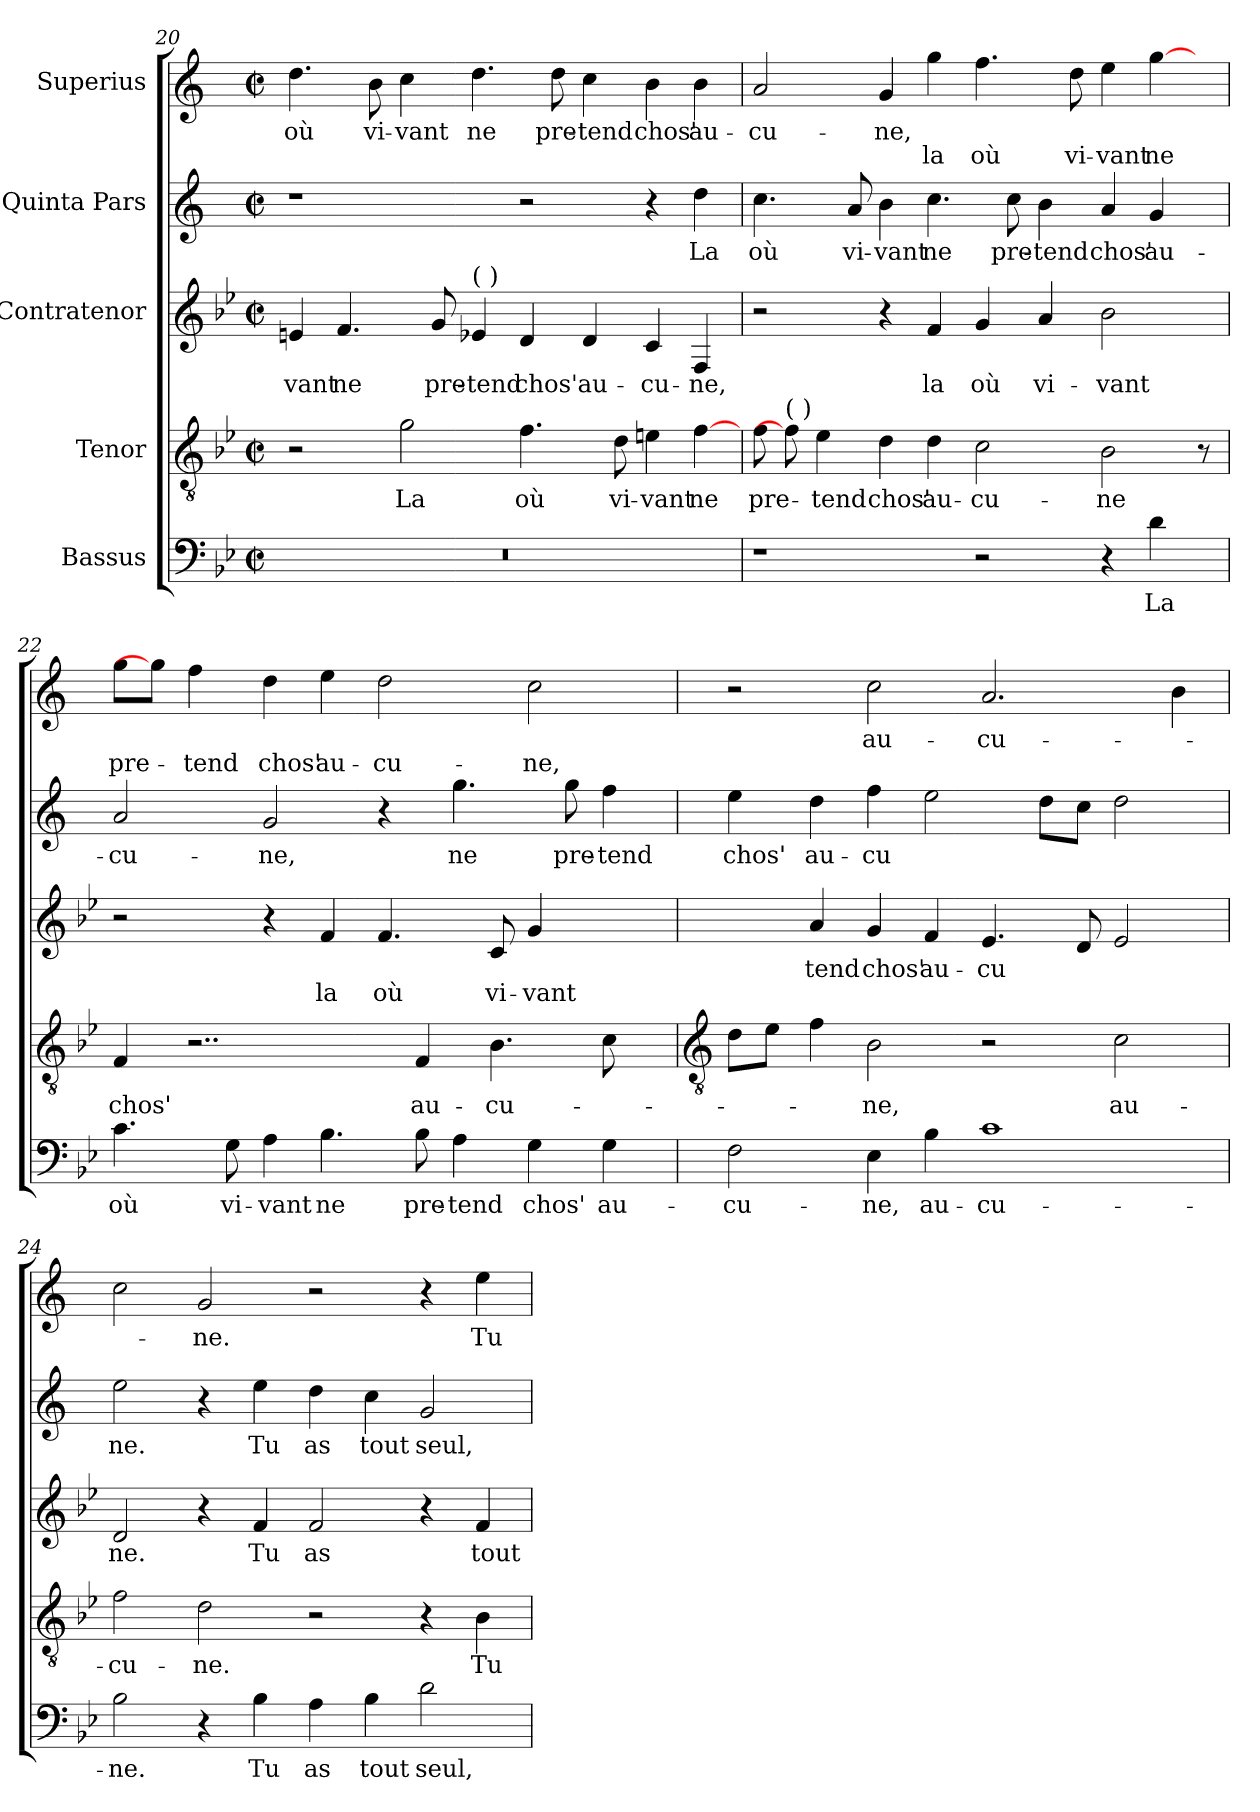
**kern	**text	**kern	**text	**kern	**text	**text	**kern	**text	**kern	**text	**text
*part5	*part5	*part4	*part4	*part3	*part3	*part3	*part2	*part2	*part1	*part1	*part1
*staff5	*staff5	*staff4	*staff4	*staff3	*staff3	*staff3	*staff2	*staff2	*staff1	*staff1	*staff1
*I"Bassus	*	*I"Tenor	*	*I"Contratenor	*	*	*I"Quinta Pars	*	*I"Superius	*	*
!!LO:LB:g=z
*clefF4	*	*clefGv2	*	*clefG2	*	*	*clefG2	*	*clefG2	*	*
*	*	*	*	*	*	*	*ITrd1c2	*	*ITrd1c2	*	*
*k[b-e-]	*	*k[b-e-]	*	*k[b-e-]	*	*	*k[b-e-]	*	*k[b-e-]	*	*
*B-:	*	*B-:	*	*B-:	*	*	*B-:	*	*B-:	*	*
*M4/2	*	*M4/2	*	*M4/2	*	*	*M4/2	*	*M4/2	*	*
*met(c|)	*	*met(c|)	*	*met(c|)	*	*	*met(c|)	*	*met(c|)	*	*
=20	=20	=20	=20	=20	=20	=20	=20	=20	=20	=20	=20
!	!	!	!	!	!LO:LY:b	!	!	!	!	!LO:LY:b	!
0r	.	2r	.	4en	-vant	.	1r	.	4.cc	où	.
!	!	!	!	!	!LO:LY:b	!	!	!	!	!	!
.	.	.	.	4.f	ne	.	.	.	.	.	.
!	!	!	!	!	!	!	!	!	!	!LO:LY:b	!
.	.	.	.	.	.	.	.	.	8a	vi-	.
!	!	!	!LO:LY:b	!	!	!	!	!	!	!LO:LY:b	!
.	.	2g	La	.	.	.	.	.	4b-	-vant	.
!	!	!	!	!	!LO:LY:b	!	!	!	!	!	!
.	.	.	.	8g	pre-	.	.	.	.	.	.
!	!	!	!	!LO:TX:a:t=(  )	!	!	!	!	!	!	!
!	!	!	!	!	!LO:LY:b	!	!	!	!	!LO:LY:b	!
.	.	.	.	4e-	-tend	.	.	.	4.cc	ne	.
!	!	!	!LO:LY:b	!	!LO:LY:b	!	!	!	!	!	!
.	.	4.f	où	4d	chos'	.	2r	.	.	.	.
!	!	!	!	!	!	!	!	!	!	!LO:LY:b	!
.	.	.	.	.	.	.	.	.	8cc	pre-	.
!	!	!	!	!	!LO:LY:b	!	!	!	!	!LO:LY:b	!
.	.	.	.	4d	au-	.	.	.	4b-	-tend	.
!	!	!	!LO:LY:b	!	!	!	!	!	!	!	!
.	.	8d	vi-	.	.	.	.	.	.	.	.
!	!	!	!LO:LY:b	!	!LO:LY:b	!	!	!	!	!LO:LY:b	!
.	.	4en	-vant	4c	-cu-	.	4r	.	4a	chos'	.
!	!	!	!LO:LY:b	!	!LO:LY:b	!	!	!LO:LY:b	!	!LO:LY:b	!
.	.	[4f	ne	4F	-ne,	.	4cc	La	4a	au-	.
=21	=21	=21	=21	=21	=21	=21	=21	=21	=21	=21	=21
!	!	!	!LO:LY:b	!	!	!	!	!LO:LY:b	!	!LO:LY:b	!
1r	.	8f	pre-	2r	.	.	4.b-	où	2g	-cu-	.
!	!	!LO:TX:a:t=(  )	!	!	!	!	!	!	!	!	!
.	.	8f]	.	.	.	.	.	.	.	.	.
!	!	!	!LO:LY:b	!	!	!	!	!	!	!	!
.	.	4e-	-tend	.	.	.	.	.	.	.	.
!	!	!	!	!	!	!	!	!LO:LY:b	!	!	!
.	.	.	.	.	.	.	8g	vi-	.	.	.
!	!	!	!LO:LY:b	!	!	!	!	!LO:LY:b	!	!LO:LY:b	!
.	.	4d	chos'	4r	.	.	4a	-vant	4f	-ne,	.
!	!	!	!LO:LY:b	!	!LO:LY:b	!	!	!LO:LY:b	!	!	!LO:LY:b
.	.	4d	au-	4f	la	.	4.b-	ne	4ff	.	la
!	!	!	!LO:LY:b	!	!LO:LY:b	!	!	!	!	!	!LO:LY:b
2r	.	2c	-cu-	4g	où	.	.	.	4.ee-	.	où
!	!	!	!	!	!	!	!	!LO:LY:b	!	!	!
.	.	.	.	.	.	.	8b-	pre-	.	.	.
!	!	!	!	!	!LO:LY:b	!	!	!LO:LY:b	!	!	!
.	.	.	.	4a	vi-	.	4a	-tend	.	.	.
!	!	!	!	!	!	!	!	!	!	!	!LO:LY:b
.	.	.	.	.	.	.	.	.	8cc	.	vi-
!	!	!	!LO:LY:b	!	!LO:LY:b	!	!	!LO:LY:b	!	!	!LO:LY:b
4r	.	2B-	-ne	2b-	-vant	.	4g	chos'	4dd	.	-vant
!	!LO:LY:b	!	!	!	!	!	!	!LO:LY:b	!	!	!LO:LY:b
4d	La	.	.	.	.	.	4f	au-	[4ff	.	ne
8ryy	.	8r	.	8ryy	.	.	8ryy	.	8ryy	.	.
=22	=22	=22	=22	=22	=22	=22	=22	=22	=22	=22	=22
!	!LO:LY:b	!	!LO:LY:b	!	!	!	!	!LO:LY:b	!	!	!LO:LY:b
4.c	où	4F	chos'	2r	.	.	2g	-cu-	8ff\L	.	pre-
.	.	.	.	.	.	.	.	.	8ff\J]	.	.
!	!	!	!	!	!	!	!	!	!	!	!LO:LY:b
.	.	2..r	.	.	.	.	.	.	4ee-	.	-tend
!	!LO:LY:b	!	!	!	!	!	!	!	!	!	!
8G	vi-	.	.	.	.	.	.	.	.	.	.
!	!LO:LY:b	!	!	!	!	!	!	!LO:LY:b	!	!	!LO:LY:b
4A	-vant	.	.	4r	.	.	2f	-ne,	4cc	.	chos'
!	!LO:LY:b	!	!	!	!	!LO:LY:b	!	!	!	!	!LO:LY:b
4.B-	ne	.	.	4f	.	la	.	.	4dd	.	au-
!	!	!	!	!	!	!LO:LY:b	!	!	!	!	!LO:LY:b
.	.	.	.	4.f	.	où	4r	.	2cc	.	-cu-
!	!LO:LY:b	!	!LO:LY:b	!	!	!	!	!	!	!	!
8B-	pre-	4F	au-	.	.	.	.	.	.	.	.
!	!LO:LY:b	!	!	!	!	!	!	!LO:LY:b	!	!	!
4A	-tend	.	.	.	.	.	4.ff	ne	.	.	.
!	!	!	!LO:LY:b	!	!	!LO:LY:b	!	!	!	!	!
.	.	4.B-	-cu-	8c	.	vi-	.	.	.	.	.
!	!LO:LY:b	!	!	!	!	!LO:LY:b	!	!	!	!	!LO:LY:b
4G	chos'	.	.	4g	.	-vant	.	.	2b-	.	-ne,
!	!	!	!	!	!	!	!	!LO:LY:b	!	!	!
.	.	.	.	.	.	.	8ff	pre-	.	.	.
!	!LO:LY:b	!	!	!	!LO:LY:b	!	!	!LO:LY:b	!	!	!
4G	au-	8cL	.	[4b-yy	ne__	.	4ee-	-tend	.	.	.
.	.	8ryy	.	.	.	.	.	.	.	.	.
!!LO:LB:g=z
=23	=23	=23	=23	=23	=23	=23	=23	=23	=23	=23	=23
*	*	*clefGv2	*	*	*	*	*	*	*	*	*
!	!LO:LY:b	!	!	!	!LO:LY:b	!	!	!LO:LY:b	!	!	!
2F	-cu-	8dL	.	8b-\Lyy]	__	.	4dd	chos'	2r	.	.
!	!	!	!	!	!LO:LY:b	!	!	!	!	!	!
.	.	8e-J	.	8b-\J	pre-	.	.	.	.	.	.
!	!	!	!	!	!LO:LY:b	!	!	!LO:LY:b	!	!	!
.	.	4f	.	4a	-tend	.	4cc	au-	.	.	.
!	!LO:LY:b	!	!LO:LY:b	!	!LO:LY:b	!	!	!LO:LY:b	!	!LO:LY:b	!
4E-	-ne,	2B-	-ne,	4g	chos'	.	4ee-	-cu	2b-	au-	.
!	!LO:LY:b	!	!	!	!LO:LY:b	!	!	!	!	!	!
4B-	au-	.	.	4f	au-	.	2dd	.	.	.	.
!	!LO:LY:b	!	!	!	!LO:LY:b	!	!	!	!	!LO:LY:b	!
1c	-cu-	2r	.	4.e-	-cu	.	.	.	2.g	-cu-	.
.	.	.	.	.	.	.	8ccL	.	.	.	.
.	.	.	.	8d	.	.	8b-J	.	.	.	.
!	!	!	!LO:LY:b	!	!	!	!	!	!	!	!
.	.	2c	au-	2e-	.	.	2cc	.	.	.	.
.	.	.	.	.	.	.	.	.	4a	.	.
=24	=24	=24	=24	=24	=24	=24	=24	=24	=24	=24	=24
!	!LO:LY:b	!	!LO:LY:b	!	!LO:LY:b	!	!	!LO:LY:b	!	!	!
2B-	-ne.	2f	-cu-	2d	ne.	.	2dd	ne.	2b-	.	.
!	!	!	!LO:LY:b	!	!	!	!	!	!	!LO:LY:b	!
4r	.	2d	-ne.	4r	.	.	4r	.	2f	-ne.	.
!	!LO:LY:b	!	!	!	!LO:LY:b	!	!	!LO:LY:b	!	!	!
4B-	Tu	.	.	4f	Tu	.	4dd	Tu	.	.	.
!	!LO:LY:b	!	!	!	!LO:LY:b	!	!	!LO:LY:b	!	!	!
4A	as	2r	.	2f	as	.	4cc	as	2r	.	.
!	!LO:LY:b	!	!	!	!	!	!	!LO:LY:b	!	!	!
4B-	tout	.	.	.	.	.	4b-	tout	.	.	.
!	!LO:LY:b	!	!	!	!	!	!	!LO:LY:b	!	!	!
2d	seul,	4r	.	4r	.	.	2f	seul,	4r	.	.
!	!	!	!LO:LY:b	!	!LO:LY:b	!	!	!	!	!LO:LY:b	!
.	.	4B-	Tu	4f	tout	.	.	.	4dd	Tu	.
=	=	=	=	=	=	=	=	=	=	=	=
*-	*-	*-	*-	*-	*-	*-	*-	*-	*-	*-	*-
